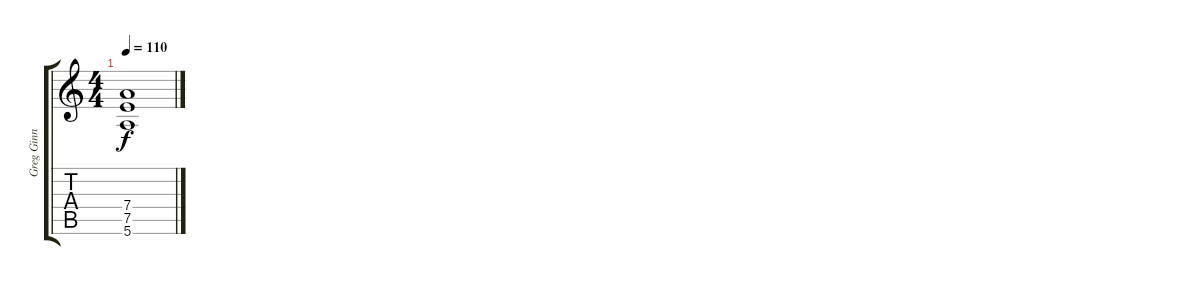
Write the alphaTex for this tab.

\track ("Greg Ginn" "Greg Ginn") {instrument distortionguitar}
\staff {score tabs}
\tuning (E4 B3 G3 D3 A2 E2) {hide}
\ts (4 4)
\tempo 110
\clef g2
\ks c
(7.4{t} 7.5{t} 5.6{t}).1{dy f}
